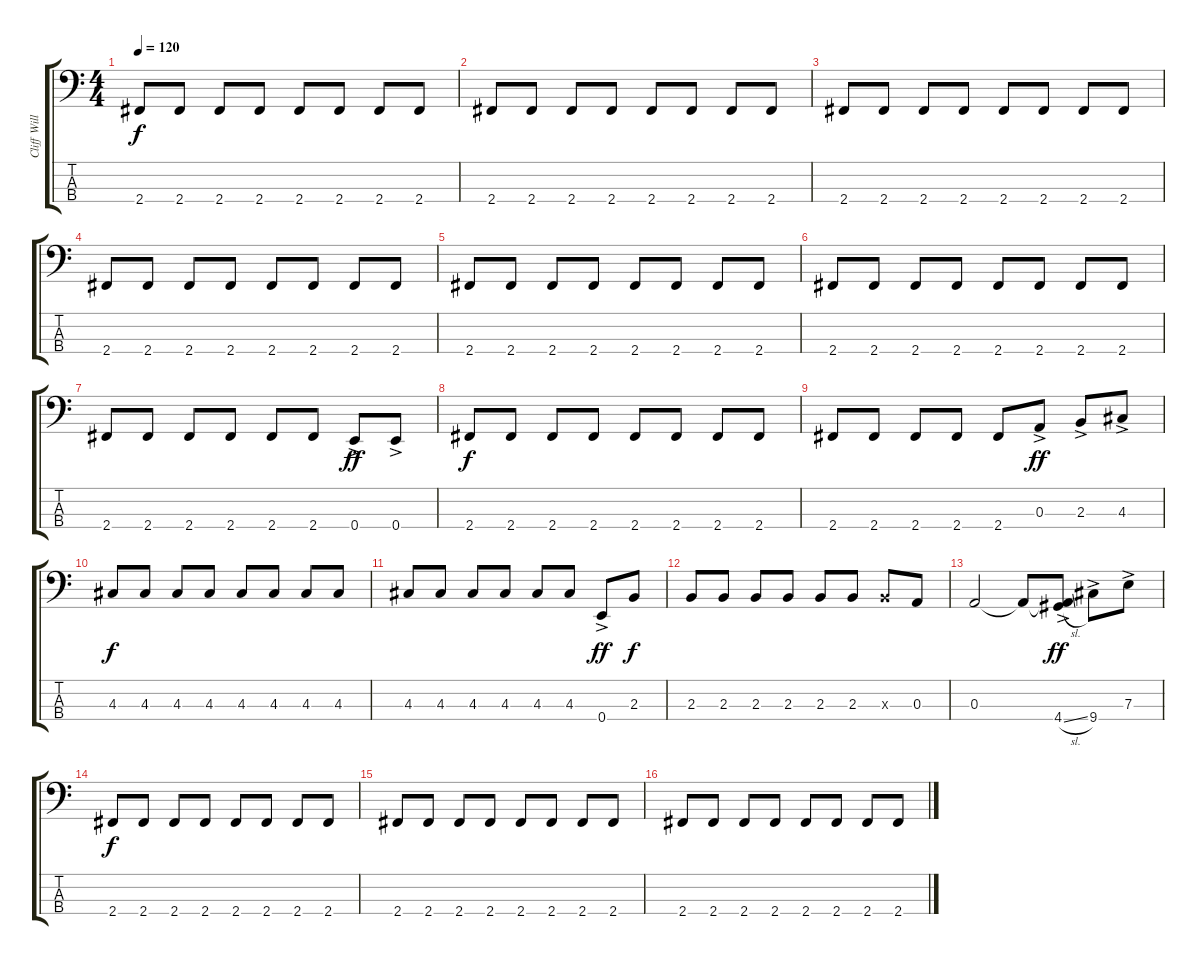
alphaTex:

\track ("Cliff Williams" "Cliff Will") {instrument electricbassfinger}
\staff {score tabs}
\tuning (G2 D2 A1 E1) {hide}
\ts (4 4)
\tempo 120
\clef f4
\ks c
2.4.8{dy f} 2.4.8 2.4.8 2.4.8 2.4.8 2.4.8 2.4.8 2.4.8 |
2.4.8 2.4.8 2.4.8 2.4.8 2.4.8 2.4.8 2.4.8 2.4.8 |
2.4.8 2.4.8 2.4.8 2.4.8 2.4.8 2.4.8 2.4.8 2.4.8 |
2.4.8 2.4.8 2.4.8 2.4.8 2.4.8 2.4.8 2.4.8 2.4.8 |
2.4.8 2.4.8 2.4.8 2.4.8 2.4.8 2.4.8 2.4.8 2.4.8 |
2.4.8 2.4.8 2.4.8 2.4.8 2.4.8 2.4.8 2.4.8 2.4.8 |
2.4.8 2.4.8 2.4.8 2.4.8 2.4.8 2.4.8 0.4{ac}.8{dy ff} 0.4{ac}.8 |
2.4.8{dy f} 2.4.8 2.4.8 2.4.8 2.4.8 2.4.8 2.4.8 2.4.8 |
2.4.8 2.4.8 2.4.8 2.4.8 2.4.8 0.3{ac}.8{dy ff} 2.3{ac}.8 4.3{ac}.8 |
4.3.8{dy f} 4.3.8 4.3.8 4.3.8 4.3.8 4.3.8 4.3.8 4.3.8 |
4.3.8 4.3.8 4.3.8 4.3.8 4.3.8 4.3.8 0.4{ac}.8{dy ff} 2.3.8{dy f} |
2.3.8 2.3.8 2.3.8 2.3.8 2.3.8 2.3.8 2.3{x}.8 0.3.8 |
0.3.2 0.3{t}.8 (0.3{t} 4.4{sl ac}).8{dy ff} 9.4{ac}.8 7.3{ac}.8 |
2.4.8{dy f} 2.4.8 2.4.8 2.4.8 2.4.8 2.4.8 2.4.8 2.4.8 |
2.4.8 2.4.8 2.4.8 2.4.8 2.4.8 2.4.8 2.4.8 2.4.8 |
2.4.8 2.4.8 2.4.8 2.4.8 2.4.8 2.4.8 2.4.8 2.4.8
